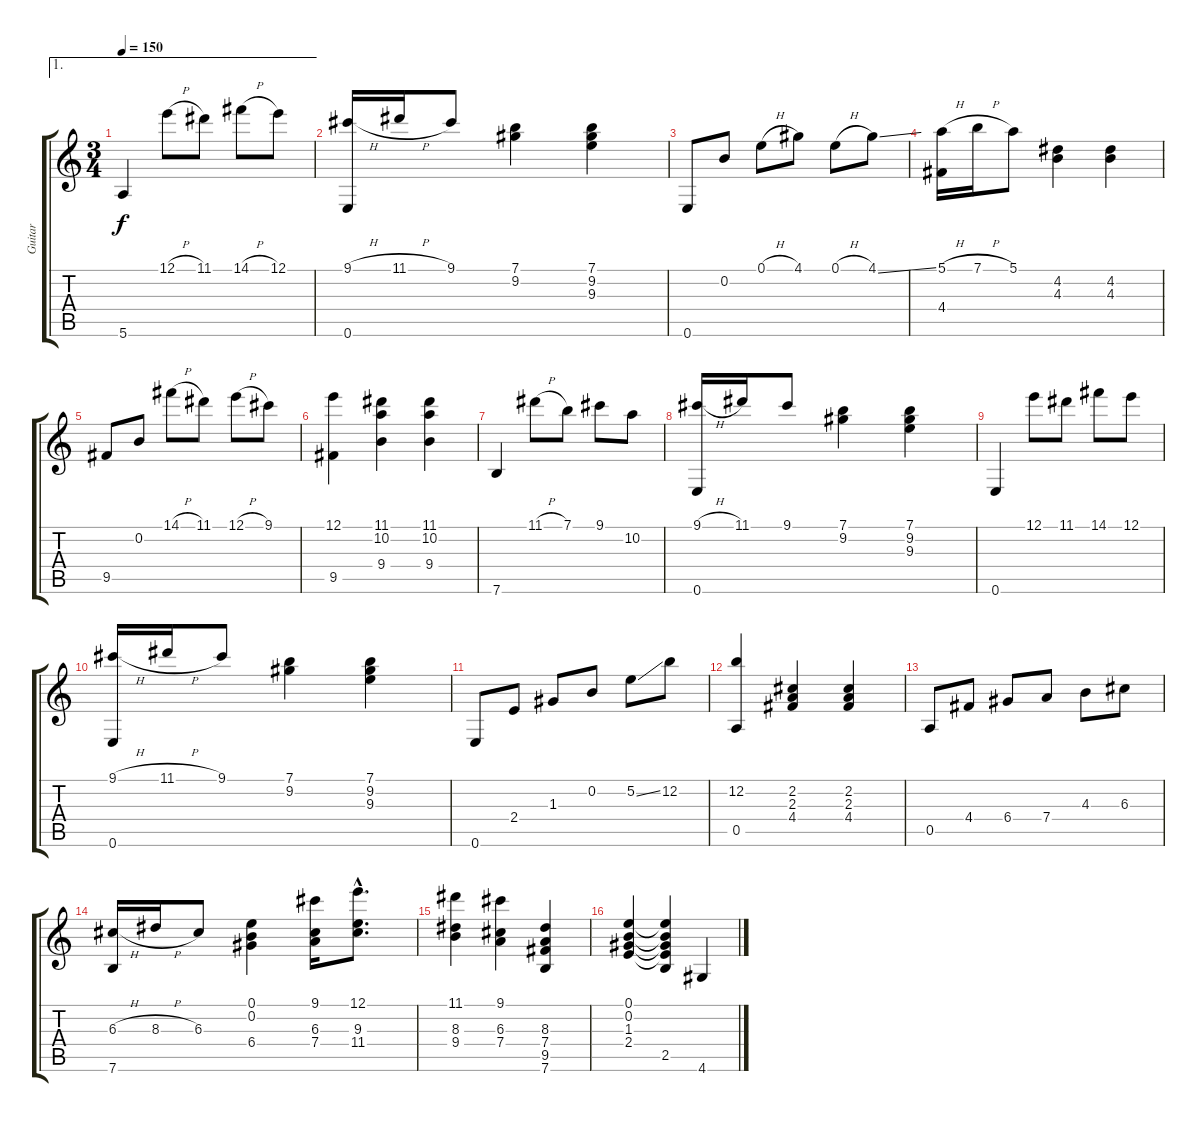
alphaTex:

\track ("Guitar" "Guitar") {instrument acousticguitarnylon}
\staff {score tabs}
\tuning (E4 B3 G3 D3 A2 E2) {hide}
\ae 1
\ts (3 4)
\tempo 150
\clef g2
\ks c
5.6.4{dy f} 12.1{h}.8 11.1.8 14.1{h}.8 12.1.8 |
(9.1{h} 0.6).16 11.1{h}.16 9.1.8 (7.1 9.2).4 (7.1 9.2 9.3).4 |
0.6.8 0.2.8 0.1{h}.8 4.1.8 0.1{h}.8 4.1{ss}.8 |
(5.1{h} 4.4).16 7.1{h}.16 5.1.8 (4.2 4.3).4 (4.2 4.3).4 |
9.5.8 0.2.8 14.1{h}.8 11.1.8 12.1{h}.8 9.1.8 |
(12.1 9.5).4 (11.1 10.2 9.4).4 (11.1 10.2 9.4).4 |
7.6.4 11.1{h}.8 7.1.8 9.1.8 10.2.8 |
(9.1{h} 0.6).16 11.1.16 9.1.8 (7.1 9.2).4 (7.1 9.2 9.3).4 |
0.6.4 12.1.8 11.1.8 14.1.8 12.1.8 |
(9.1{h} 0.6).16 11.1{h}.16 9.1.8 (7.1 9.2).4 (7.1 9.2 9.3).4 |
0.6.8 2.4.8 1.3.8 0.2.8 5.2{ss}.8 12.2.8 |
(12.2 0.5).4 (2.2 2.3 4.4).4 (2.2 2.3 4.4).4 |
0.5.8 4.4.8 6.4.8 7.4.8 4.3.8 6.3.8 |
(6.3{h} 7.6).16 8.3{h}.16 6.3.8 (0.1 0.2 6.4).4 (9.1 6.3 7.4).16 (12.1{hac} 9.3{hac} 11.4{hac}).8{d} |
(11.1 8.3 9.4).4 (9.1 6.3 7.4).4 (8.3 7.4 9.5 7.6).4 |
(0.1 0.2 1.3 2.4).4 (0.1{t} 0.2{t} 1.3{t} 2.4{t} 2.5).4 4.6.4
